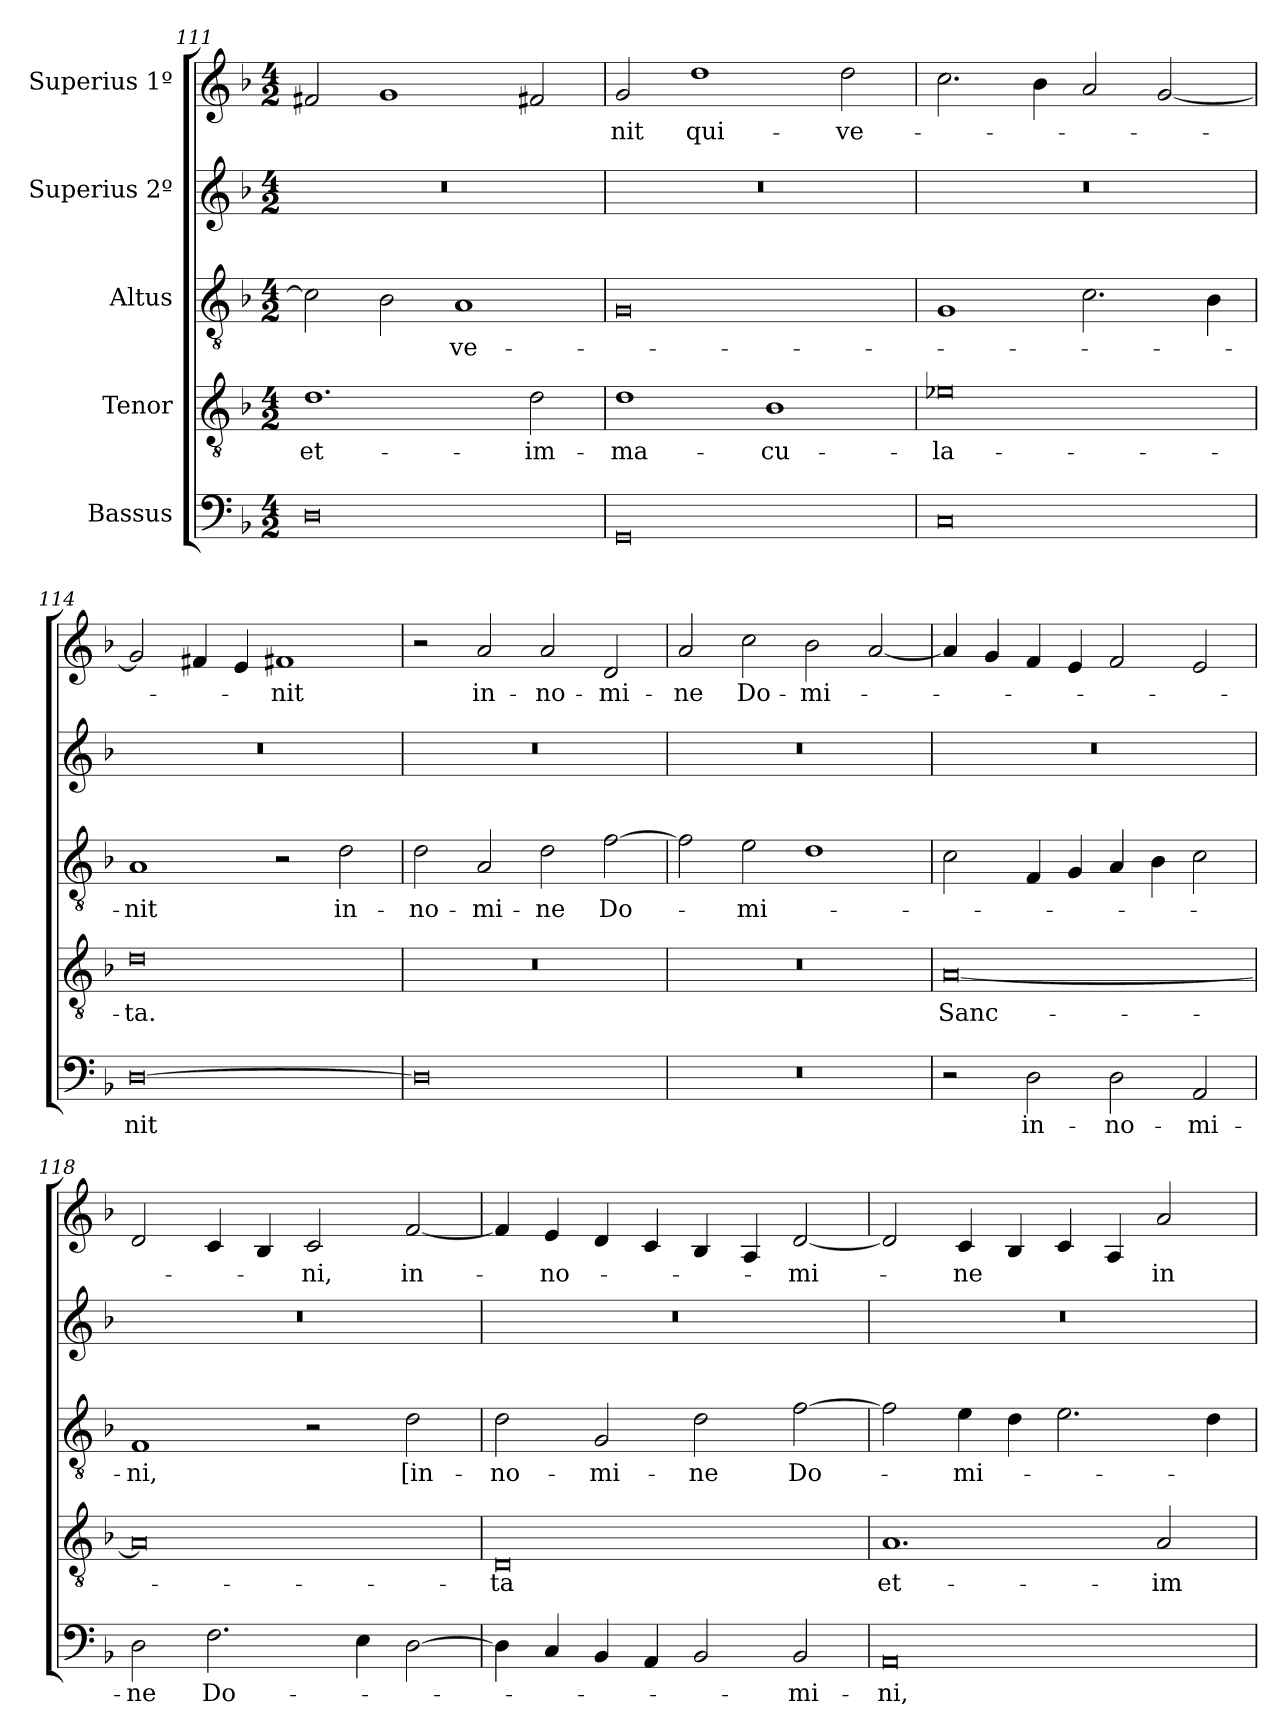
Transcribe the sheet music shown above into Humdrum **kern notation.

**kern	**text	**kern	**text	**kern	**text	**kern	**kern	**text
*part5	*part5	*part4	*part4	*part3	*part3	*part2	*part1	*part1
*staff5	*staff5	*staff4	*staff4	*staff3	*staff3	*staff2	*staff1	*staff1
*I"Bassus	*	*I"Tenor	*	*I"Altus	*	*I"Superius 2º	*I"Superius 1º	*
*clefF4	*	*clefGv2	*	*clefGv2	*	*clefG2	*clefG2	*
*k[b-]	*	*k[b-]	*	*k[b-]	*	*k[b-]	*k[b-]	*
*M4/2	*	*M4/2	*	*M4/2	*	*M4/2	*M4/2	*
=111	=111	=111	=111	=111	=111	=111	=111	=111
0D\	.	1.d\	et-	2c\]	.	0r	2f#X/	.
.	.	.	.	2B-\	.	.	1g/	.
.	.	.	.	1A/	ve-	.	.	.
.	.	2d\	im-	.	.	.	2f#X/	.
=112	=112	=112	=112	=112	=112	=112	=112	=112
0GG/	.	1d\	-ma-	0G/	.	0r	2g/	-nit
.	.	.	.	.	.	.	1dd\	qui-
.	.	1B-\	-cu-	.	.	.	.	.
.	.	.	.	.	.	.	2dd\	ve-
=113	=113	=113	=113	=113	=113	=113	=113	=113
0C/	.	0e-X\	-la-	1G/	.	0r	2.cc\	.
.	.	.	.	.	.	.	4b-\	.
.	.	.	.	2.c\	.	.	2a/	.
.	.	.	.	.	.	.	[2g/	.
.	.	.	.	4B-\	.	.	.	.
=114	=114	=114	=114	=114	=114	=114	=114	=114
[0D\	-nit	0d\	-ta.	1A/	-nit	0r	2g/]	.
.	.	.	.	.	.	.	4f#X/	.
.	.	.	.	.	.	.	4e/	.
.	.	.	.	2r	.	.	1f#X/	-nit
.	.	.	.	2d\	in-	.	.	.
=115	=115	=115	=115	=115	=115	=115	=115	=115
0D\]	.	0r	.	2d\	no-	0r	2r	.
.	.	.	.	2A/	-mi-	.	2a/	in-
.	.	.	.	2d\	-ne	.	2a/	no-
.	.	.	.	[2f\	Do-	.	2d/	-mi-
=116	=116	=116	=116	=116	=116	=116	=116	=116
0r	.	0r	.	2f\]	.	0r	2a/	-ne
.	.	.	.	2e\	-mi-	.	2cc\	Do-
.	.	.	.	1d\	.	.	2b-\	-mi-
.	.	.	.	.	.	.	[2a/	.
=117	=117	=117	=117	=117	=117	=117	=117	=117
2r	.	[0A/	Sanc-	2c\	.	0r	4a/]	.
.	.	.	.	.	.	.	4g/	.
2D\	in-	.	.	4F/	.	.	4f/	.
.	.	.	.	4G/	.	.	4e/	.
2D\	no-	.	.	4A/	.	.	2f/	.
.	.	.	.	4B-\	.	.	.	.
2AA/	-mi-	.	.	2c\	.	.	2e/	.
=118	=118	=118	=118	=118	=118	=118	=118	=118
2D\	-ne	0A/]	.	1F/	-ni,	0r	2d/	.
2.F\	Do-	.	.	.	.	.	4c/	.
.	.	.	.	.	.	.	4B-/	.
.	.	.	.	2r	.	.	2c/	-ni,
4E\	.	.	.	.	.	.	.	.
[2D\	.	.	.	2d\	[in-	.	[2f/	in-
=119	=119	=119	=119	=119	=119	=119	=119	=119
4D\]	.	0D/	-ta	2d\	no-	0r	4f/]	.
4C/	.	.	.	.	.	.	4e/	no-
4BB-/	.	.	.	2G/	-mi-	.	4d/	.
4AA/	.	.	.	.	.	.	4c/	.
2BB-/	.	.	.	2d\	-ne	.	4B-/	.
.	.	.	.	.	.	.	4A/	.
2BB-/	-mi-	.	.	[2f\	Do-	.	[2d/	-mi-
=120	=120	=120	=120	=120	=120	=120	=120	=120
0AA/	-ni,	1.A/	et-	2f\]	.	0r	2d/]	.
.	.	.	.	4e\	-mi-	.	4c/	-ne
.	.	.	.	4d\	.	.	4B-/	.
.	.	.	.	2.e\	.	.	4c/	.
.	.	.	.	.	.	.	4A/	.
.	.	2A/	im-	.	.	.	2a/	in-
.	.	.	.	4d\	.	.	.	.
=	=	=	=	=	=	=	=	=
*-	*-	*-	*-	*-	*-	*-	*-	*-
